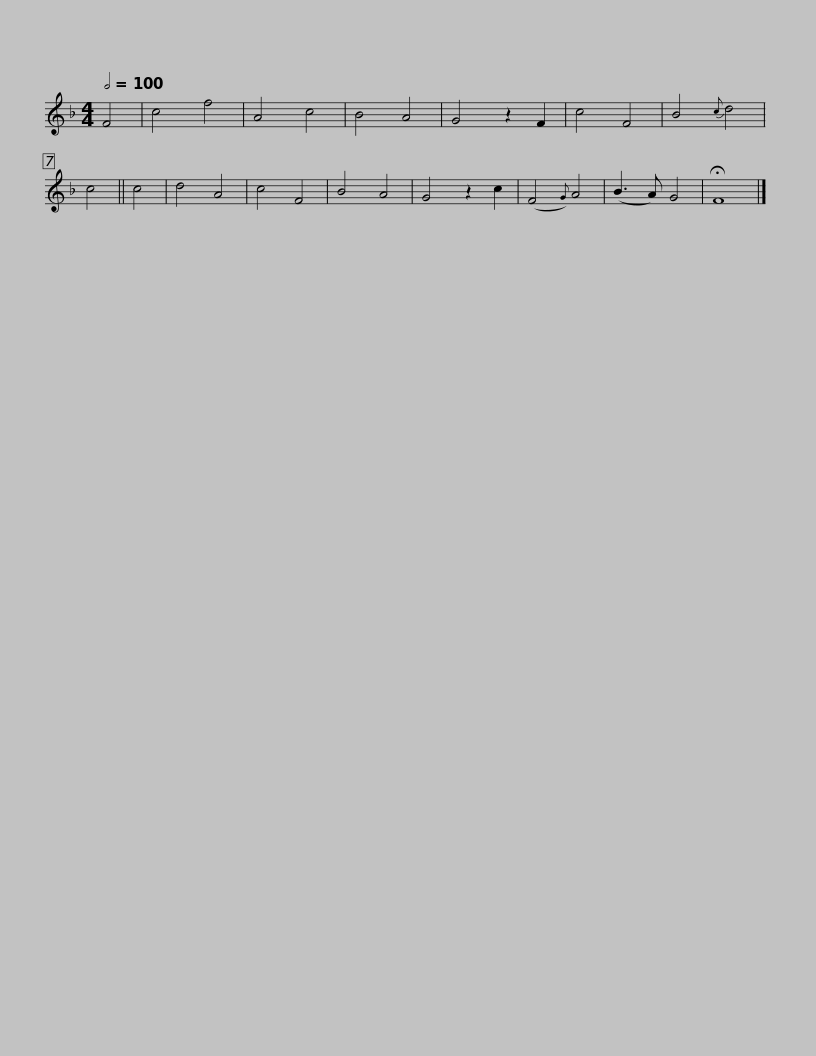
X:1
L:1/8
Q:1/2=100
M:4/4
I:linebreak $
K:F
V:1 treble
V:1
 F4 | c4 f4 | A4 c4 | B4 A4 | G4 z2 F2 | %5
 c4 F4 | B4{c} d4 | c4 || c4 | d4 A4 | %10
 c4 F4 | B4 A4 | G4 z2 c2 | (F4{G)} A4 | (B3 A) G4 |$ %15
 !fermata!F8 |] %16
